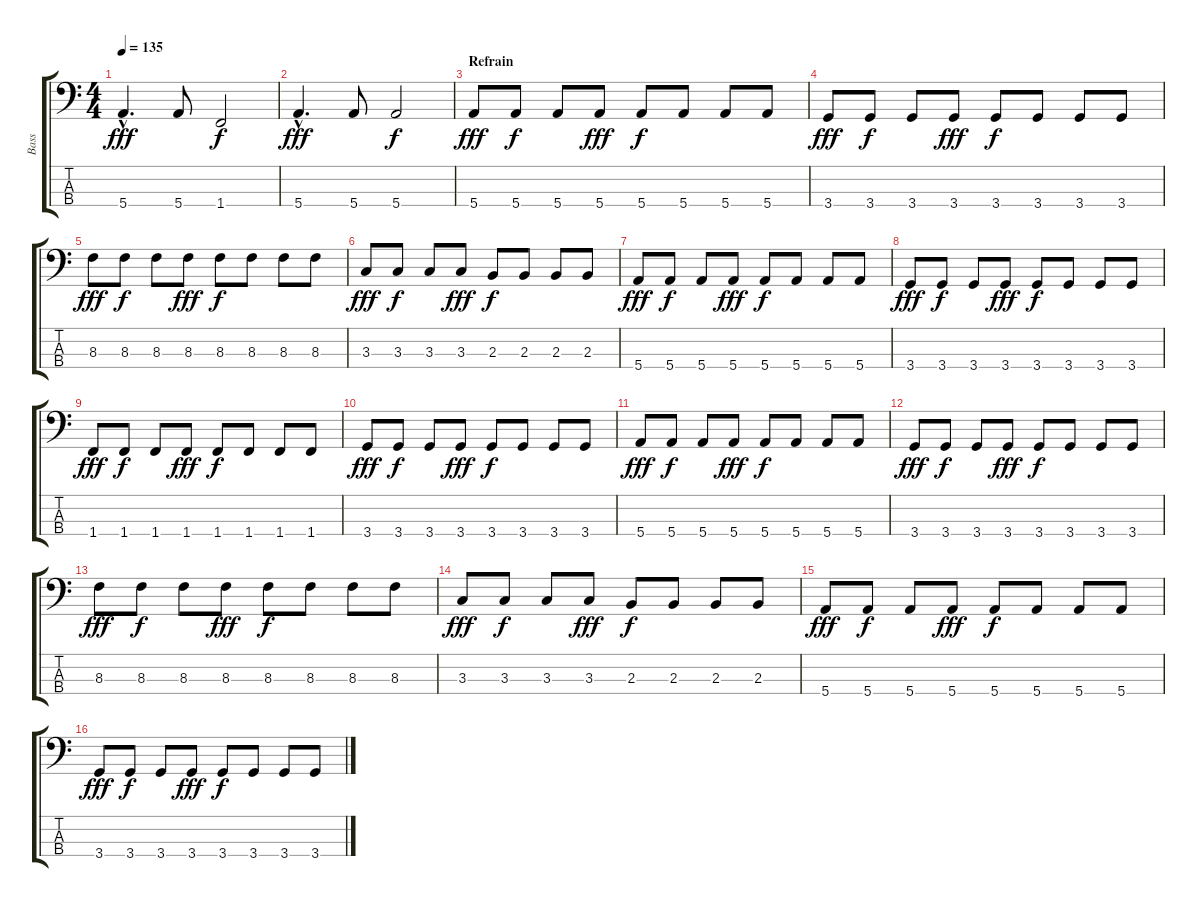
\track ("Bass" "Bass") {instrument electricbassfinger}
\staff {score tabs}
\tuning (G2 D2 A1 E1) {hide}
\ts (4 4)
\tempo 135
\clef f4
\ks c
5.4{hac}.4{d dy fff} 5.4.8 1.4.2{dy f} |
5.4{hac}.4{d dy fff} 5.4.8 5.4.2{dy f} |
\section ("" "Refrain")
5.4.8{dy fff} 5.4.8{dy f} 5.4.8 5.4.8{dy fff} 5.4.8{dy f} 5.4.8 5.4.8 5.4.8 |
3.4.8{dy fff} 3.4.8{dy f} 3.4.8 3.4.8{dy fff} 3.4.8{dy f} 3.4.8 3.4.8 3.4.8 |
8.3.8{dy fff} 8.3.8{dy f} 8.3.8 8.3.8{dy fff} 8.3.8{dy f} 8.3.8 8.3.8 8.3.8 |
3.3.8{dy fff} 3.3.8{dy f} 3.3.8 3.3.8{dy fff} 2.3.8{dy f} 2.3.8 2.3.8 2.3.8 |
5.4.8{dy fff} 5.4.8{dy f} 5.4.8 5.4.8{dy fff} 5.4.8{dy f} 5.4.8 5.4.8 5.4.8 |
3.4.8{dy fff} 3.4.8{dy f} 3.4.8 3.4.8{dy fff} 3.4.8{dy f} 3.4.8 3.4.8 3.4.8 |
1.4.8{dy fff} 1.4.8{dy f} 1.4.8 1.4.8{dy fff} 1.4.8{dy f} 1.4.8 1.4.8 1.4.8 |
3.4.8{dy fff} 3.4.8{dy f} 3.4.8 3.4.8{dy fff} 3.4.8{dy f} 3.4.8 3.4.8 3.4.8 |
5.4.8{dy fff} 5.4.8{dy f} 5.4.8 5.4.8{dy fff} 5.4.8{dy f} 5.4.8 5.4.8 5.4.8 |
3.4.8{dy fff} 3.4.8{dy f} 3.4.8 3.4.8{dy fff} 3.4.8{dy f} 3.4.8 3.4.8 3.4.8 |
8.3.8{dy fff} 8.3.8{dy f} 8.3.8 8.3.8{dy fff} 8.3.8{dy f} 8.3.8 8.3.8 8.3.8 |
3.3.8{dy fff} 3.3.8{dy f} 3.3.8 3.3.8{dy fff} 2.3.8{dy f} 2.3.8 2.3.8 2.3.8 |
5.4.8{dy fff} 5.4.8{dy f} 5.4.8 5.4.8{dy fff} 5.4.8{dy f} 5.4.8 5.4.8 5.4.8 |
3.4.8{dy fff} 3.4.8{dy f} 3.4.8 3.4.8{dy fff} 3.4.8{dy f} 3.4.8 3.4.8 3.4.8
